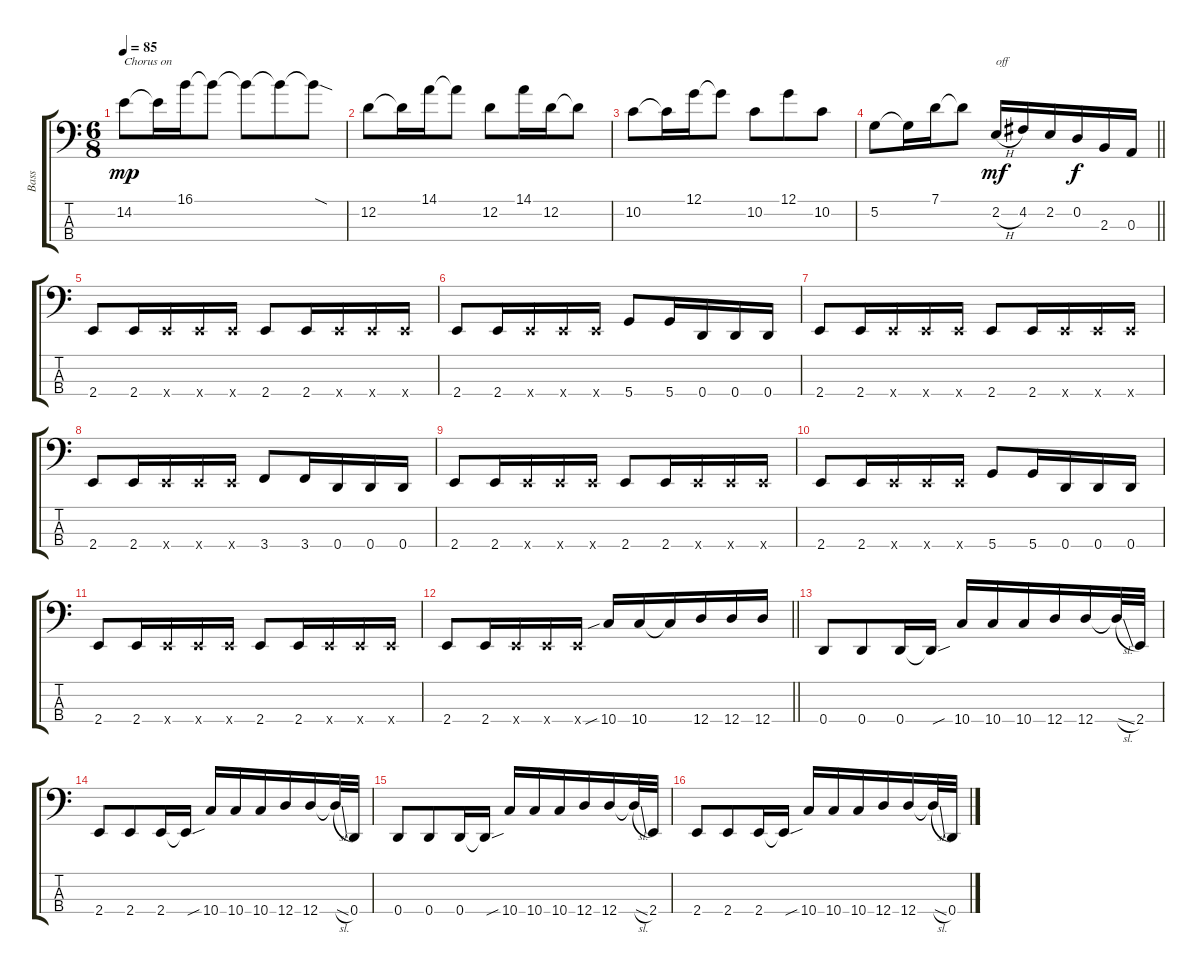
\track ("Bass" "Bass") {instrument electricbassfinger}
\staff {score tabs}
\tuning (G2 D2 A1 D1) {hide}
\ts (6 8)
\tempo 85
\clef f4
\ks c
14.2.8{txt "Chorus on" dy mp} 14.2{t}.16 16.1.16 16.1{t}.8 16.1{t}.8 16.1{t}.8 16.1{sod t}.8 |
12.2.8 12.2{t}.16 14.1.16 14.1{t}.8 12.2.8 14.1.16 12.2.16 12.2{t}.8 |
10.2.8 10.2{t}.16 12.1.16 12.1{t}.8 10.2.8 12.1.8 10.2.8 |
\barLineRight lightlight
5.2.8 5.2{t}.16 7.1.16 7.1{t}.8 2.2{h}.16{txt "off" dy mf} 4.2.16 2.2.16 0.2.16{dy f} 2.3.16 0.3.16 |
\section ("" "")
2.4.8 2.4.16 2.4{x}.16 2.4{x}.16 2.4{x}.16 2.4.8 2.4.16 2.4{x}.16 2.4{x}.16 2.4{x}.16 |
2.4.8 2.4.16 2.4{x}.16 2.4{x}.16 2.4{x}.16 5.4.8 5.4.16 0.4.16 0.4.16 0.4.16 |
2.4.8 2.4.16 2.4{x}.16 2.4{x}.16 2.4{x}.16 2.4.8 2.4.16 2.4{x}.16 2.4{x}.16 2.4{x}.16 |
2.4.8 2.4.16 2.4{x}.16 2.4{x}.16 2.4{x}.16 3.4.8 3.4.16 0.4.16 0.4.16 0.4.16 |
2.4.8 2.4.16 2.4{x}.16 2.4{x}.16 2.4{x}.16 2.4.8 2.4.16 2.4{x}.16 2.4{x}.16 2.4{x}.16 |
2.4.8 2.4.16 2.4{x}.16 2.4{x}.16 2.4{x}.16 5.4.8 5.4.16 0.4.16 0.4.16 0.4.16 |
2.4.8 2.4.16 2.4{x}.16 2.4{x}.16 2.4{x}.16 2.4.8 2.4.16 2.4{x}.16 2.4{x}.16 2.4{x}.16 |
\barLineRight lightlight
2.4.8 2.4.16 2.4{x}.16 2.4{x}.16 2.4{x}.16 10.4{sib}.16 10.4.16 10.4{t}.16 12.4.16 12.4.16 12.4.16 |
\section ("" "")
0.4.8 0.4.8 0.4.16 0.4{sou t}.16 10.4.16 10.4.16 10.4.16 12.4.16 12.4.16 12.4{sl t}.32 2.4.32 |
2.4.8 2.4.8 2.4.16 2.4{sou t}.16 10.4.16 10.4.16 10.4.16 12.4.16 12.4.16 12.4{sl t}.32 0.4.32 |
0.4.8 0.4.8 0.4.16 0.4{sou t}.16 10.4.16 10.4.16 10.4.16 12.4.16 12.4.16 12.4{sl t}.32 2.4.32 |
2.4.8 2.4.8 2.4.16 2.4{sou t}.16 10.4.16 10.4.16 10.4.16 12.4.16 12.4.16 12.4{sl t}.32 0.4.32
